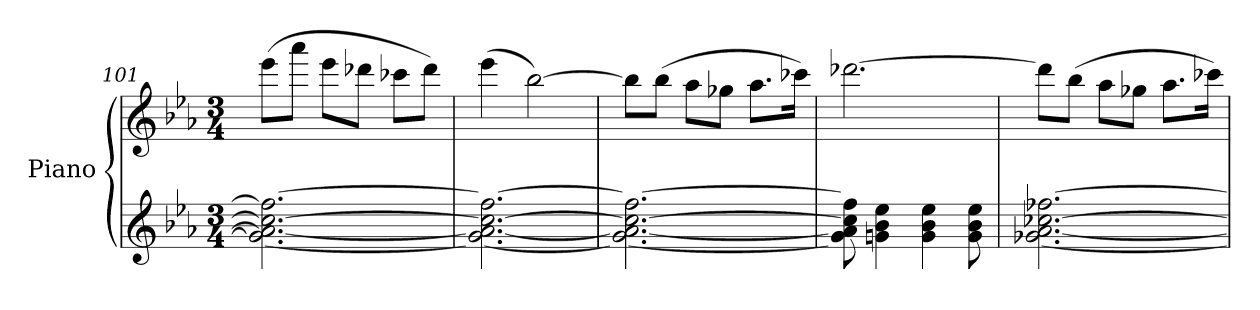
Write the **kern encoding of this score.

**kern	**kern
*part1	*part1
*staff2	*staff1
*I"Piano	*
*I'Pno.	*
*clefG2	*clefG2
*k[b-e-a-]	*k[b-e-a-]
*M3/4	*M3/4
=101	=101
2.g-\_ 2.a-\_ 2.cc-\_ 2.ff-\_	(>8eee-\L
.	8aaa-\J
.	8eee-\L
.	8ddd-X\J
.	8ccc-X\L
.	8ddd-\J)
!!LO:LB:g=z
=102	=102
2.g-\_ 2.a-\_ 2.cc-\_ 2.ff-\_	(>4eee-\
.	[2bb-\)
=103	=103
2.g-\_ 2.a-\_ 2.cc-\_ 2.ff-\_	8bb-\L]
.	(>8bb-\J
.	8aa-\L
.	8gg-X\J
.	8.aa-\L
.	16ccc-X\Jk)
=104	=104
8g-\] 8a-\] 8cc-\] 8ff-\]	[2.ddd-X\
4gn\ 4b-\ 4ee-\	.
4g\ 4b-\ 4ee-\	.
8g\ 8b-\ 8ee-\	.
=105	=105
[2.g-X\ [2.a-\ [2.cc-X\ [2.ff-X\	8ddd-\L]
.	(>8bb-\J
.	8aa-\L
.	8gg-X\J
.	8.aa-\L
.	16ccc-X\Jk)
=	=
*-	*-
